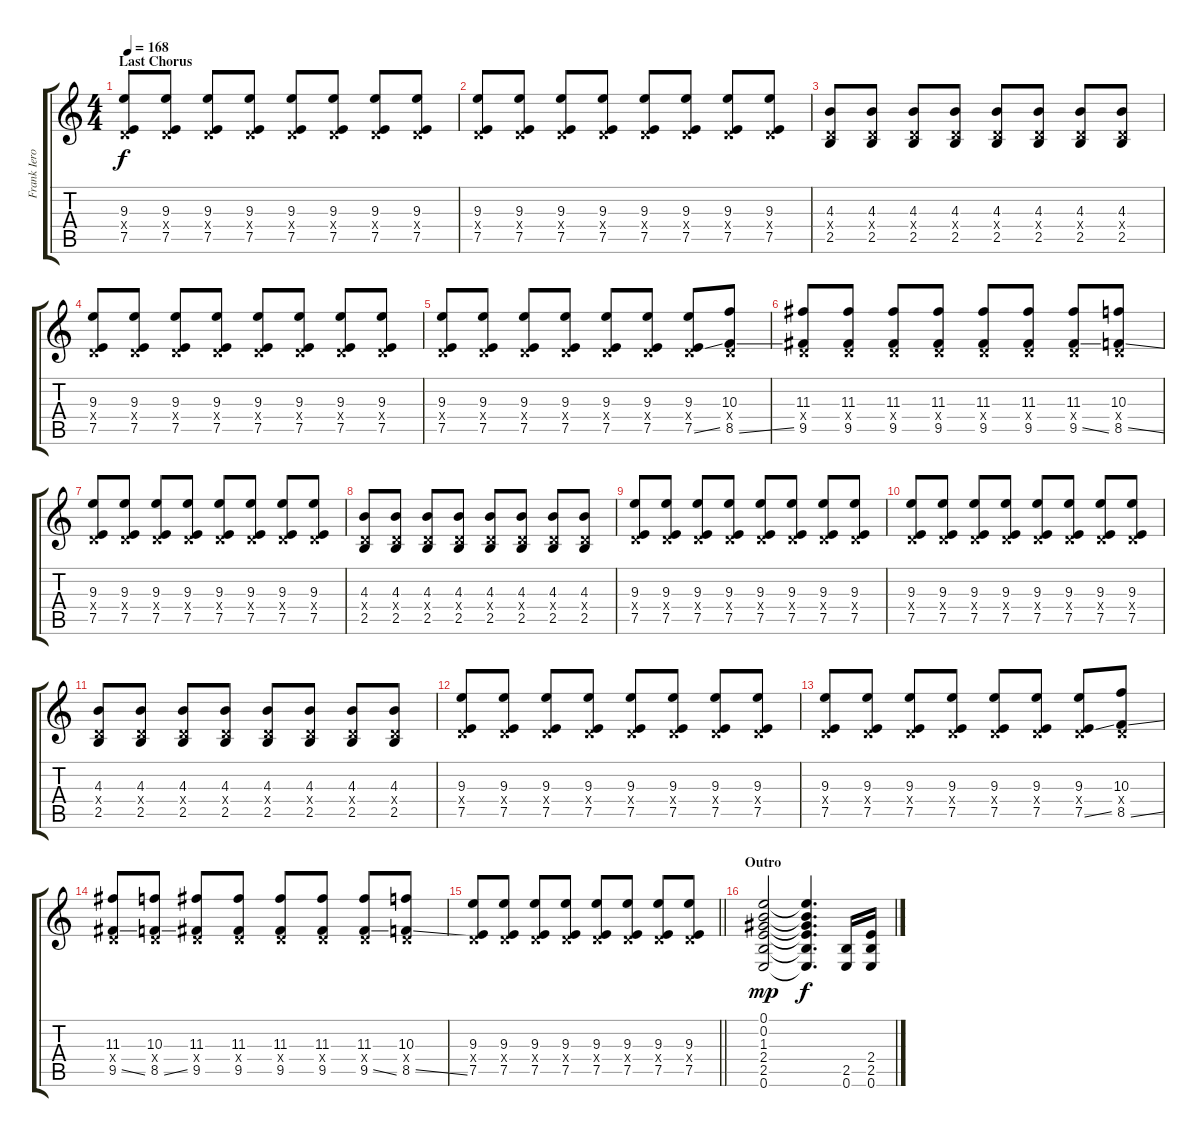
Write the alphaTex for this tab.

\track ("Frank Iero" "Frank Iero") {instrument distortionguitar}
\staff {score tabs}
\tuning (E4 B3 G3 D3 A2 E2) {hide}
\ts (4 4)
\section ("" "Last Chorus")
\tempo 168
\clef g2
\ks c
(9.3 0.4{x} 7.5).8{dy f volume 11 balance 15} (9.3 0.4{x} 7.5).8 (9.3 0.4{x} 7.5).8 (9.3 0.4{x} 7.5).8 (9.3 0.4{x} 7.5).8 (9.3 0.4{x} 7.5).8 (9.3 0.4{x} 7.5).8 (9.3 0.4{x} 7.5).8 |
(9.3 0.4{x} 7.5).8 (9.3 0.4{x} 7.5).8 (9.3 0.4{x} 7.5).8 (9.3 0.4{x} 7.5).8 (9.3 0.4{x} 7.5).8 (9.3 0.4{x} 7.5).8 (9.3 0.4{x} 7.5).8 (9.3 0.4{x} 7.5).8 |
(4.3 0.4{x} 2.5).8 (4.3 0.4{x} 2.5).8 (4.3 0.4{x} 2.5).8 (4.3 0.4{x} 2.5).8 (4.3 0.4{x} 2.5).8 (4.3 0.4{x} 2.5).8 (4.3 0.4{x} 2.5).8 (4.3 0.4{x} 2.5).8 |
(9.3 0.4{x} 7.5).8 (9.3 0.4{x} 7.5).8 (9.3 0.4{x} 7.5).8 (9.3 0.4{x} 7.5).8 (9.3 0.4{x} 7.5).8 (9.3 0.4{x} 7.5).8 (9.3 0.4{x} 7.5).8 (9.3 0.4{x} 7.5).8 |
(9.3 0.4{x} 7.5).8 (9.3 0.4{x} 7.5).8 (9.3 0.4{x} 7.5).8 (9.3 0.4{x} 7.5).8 (9.3 0.4{x} 7.5).8 (9.3 0.4{x} 7.5).8 (9.3 0.4{x} 7.5{ss}).8 (10.3 0.4{x} 8.5{ss}).8 |
(11.3 0.4{x} 9.5).8 (11.3 0.4{x} 9.5).8 (11.3 0.4{x} 9.5).8 (11.3 0.4{x} 9.5).8 (11.3 0.4{x} 9.5).8 (11.3 0.4{x} 9.5).8 (11.3 0.4{x} 9.5{ss}).8 (10.3 0.4{x} 8.5{ss}).8 |
(9.3 0.4{x} 7.5).8 (9.3 0.4{x} 7.5).8 (9.3 0.4{x} 7.5).8 (9.3 0.4{x} 7.5).8 (9.3 0.4{x} 7.5).8 (9.3 0.4{x} 7.5).8 (9.3 0.4{x} 7.5).8 (9.3 0.4{x} 7.5).8 |
(4.3 0.4{x} 2.5).8 (4.3 0.4{x} 2.5).8 (4.3 0.4{x} 2.5).8 (4.3 0.4{x} 2.5).8 (4.3 0.4{x} 2.5).8 (4.3 0.4{x} 2.5).8 (4.3 0.4{x} 2.5).8 (4.3 0.4{x} 2.5).8 |
(9.3 0.4{x} 7.5).8 (9.3 0.4{x} 7.5).8 (9.3 0.4{x} 7.5).8 (9.3 0.4{x} 7.5).8 (9.3 0.4{x} 7.5).8 (9.3 0.4{x} 7.5).8 (9.3 0.4{x} 7.5).8 (9.3 0.4{x} 7.5).8 |
(9.3 0.4{x} 7.5).8 (9.3 0.4{x} 7.5).8 (9.3 0.4{x} 7.5).8 (9.3 0.4{x} 7.5).8 (9.3 0.4{x} 7.5).8 (9.3 0.4{x} 7.5).8 (9.3 0.4{x} 7.5).8 (9.3 0.4{x} 7.5).8 |
(4.3 0.4{x} 2.5).8 (4.3 0.4{x} 2.5).8 (4.3 0.4{x} 2.5).8 (4.3 0.4{x} 2.5).8 (4.3 0.4{x} 2.5).8 (4.3 0.4{x} 2.5).8 (4.3 0.4{x} 2.5).8 (4.3 0.4{x} 2.5).8 |
(9.3 0.4{x} 7.5).8 (9.3 0.4{x} 7.5).8 (9.3 0.4{x} 7.5).8 (9.3 0.4{x} 7.5).8 (9.3 0.4{x} 7.5).8 (9.3 0.4{x} 7.5).8 (9.3 0.4{x} 7.5).8 (9.3 0.4{x} 7.5).8 |
(9.3 0.4{x} 7.5).8 (9.3 0.4{x} 7.5).8 (9.3 0.4{x} 7.5).8 (9.3 0.4{x} 7.5).8 (9.3 0.4{x} 7.5).8 (9.3 0.4{x} 7.5).8 (9.3 0.4{x} 7.5{ss}).8 (10.3 0.4{x} 8.5{ss}).8 |
(11.3 0.4{x} 9.5{ss}).8 (10.3 0.4{x} 8.5{ss}).8 (11.3 0.4{x} 9.5).8 (11.3 0.4{x} 9.5).8 (11.3 0.4{x} 9.5).8 (11.3 0.4{x} 9.5).8 (11.3 0.4{x} 9.5{ss}).8 (10.3 0.4{x} 8.5{ss}).8 |
\barLineRight lightlight
(9.3 0.4{x} 7.5).8 (9.3 0.4{x} 7.5).8 (9.3 0.4{x} 7.5).8 (9.3 0.4{x} 7.5).8 (9.3 0.4{x} 7.5).8 (9.3 0.4{x} 7.5).8 (9.3 0.4{x} 7.5).8 (9.3 0.4{x} 7.5).8 |
\section ("" "Outro")
(0.1 0.2 1.3 2.4 2.5 0.6).2{dy mp volume 12} (0.1{t} 0.2{t} 1.3{t} 2.4{t} 2.5{t} 0.6{t}).4{d dy f} (2.5 0.6).16 (2.4 2.5 0.6).16
